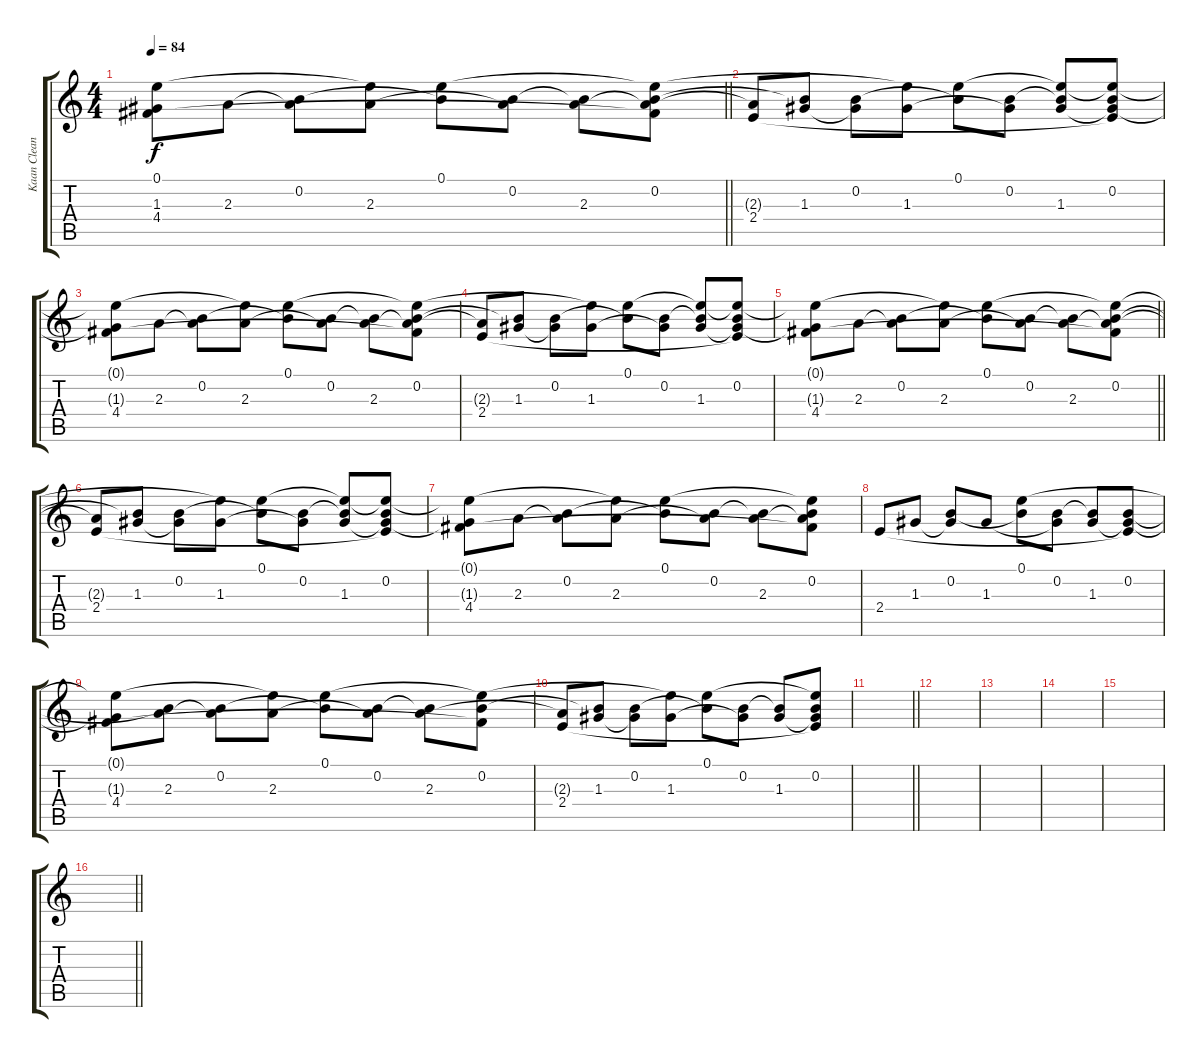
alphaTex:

\track ("Kaan Clean" "Kaan Clean") {instrument electricguitarclean}
\staff {score tabs}
\tuning (E4 B3 G3 D3 A2 E2) {hide}
\ts (4 4)
\tempo 84
\clef g2
\barLineRight lightlight
\ks c
(0.1{t} 1.3{t} 4.4).8{dy f} 2.3.8 (0.2 2.3{t}).8 (0.1{t} 2.3).8 (0.1 0.2{t}).8 (0.2 2.3{t}).8 (0.2{t} 2.3).8 (0.1{t} 0.2 2.3{t} 4.4{t}).8 |
(2.3{t} 2.4).8 (0.2{t} 1.3).8 (0.2 1.3{t}).8 (0.1{t} 1.3).8 (0.1 0.2{t}).8 (0.2 1.3{t}).8 (0.1{t} 0.2{t} 1.3).8 (0.1{t} 0.2 1.3{t} 2.4{t}).8 |
(0.1{t} 1.3{t} 4.4).8 2.3.8 (0.2 2.3{t}).8 (0.1{t} 2.3).8 (0.1 0.2{t}).8 (0.2 2.3{t}).8 (0.2{t} 2.3).8 (0.1{t} 0.2 2.3{t} 4.4{t}).8 |
(2.3{t} 2.4).8 (0.2{t} 1.3).8 (0.2 1.3{t}).8 (0.1{t} 1.3).8 (0.1 0.2{t}).8 (0.2 1.3{t}).8 (0.1{t} 0.2{t} 1.3).8 (0.1{t} 0.2 1.3{t} 2.4{t}).8 |
\barLineRight lightlight
(0.1{t} 1.3{t} 4.4).8 2.3.8 (0.2 2.3{t}).8 (0.1{t} 2.3).8 (0.1 0.2{t}).8 (0.2 2.3{t}).8 (0.2{t} 2.3).8 (0.1{t} 0.2 2.3{t} 4.4{t}).8 |
(2.3{t} 2.4).8 (0.2{t} 1.3).8 (0.2 1.3{t}).8 (0.1{t} 1.3).8 (0.1 0.2{t}).8 (0.2 1.3{t}).8 (0.1{t} 0.2{t} 1.3).8 (0.1{t} 0.2 1.3{t} 2.4{t}).8 |
(0.1{t} 1.3{t} 4.4).8 2.3.8 (0.2 2.3{t}).8 (0.1{t} 2.3).8 (0.1 0.2{t}).8 (0.2 2.3{t}).8 (0.2{t} 2.3).8 (0.1{t} 0.2 2.3{t} 4.4{t}).8 |
2.4.8 1.3.8 (0.2 1.3{t}).8 1.3.8 (0.1 0.2{t}).8 (0.2 1.3{t}).8 (0.2{t} 1.3).8 (0.2 1.3{t} 2.4{t}).8 |
(0.1{t} 1.3{t} 4.4).8 (0.2{t} 2.3).8 (0.2 2.3{t}).8 (0.1{t} 2.3).8 (0.1 0.2{t}).8 (0.2 2.3{t}).8 (0.2{t} 2.3).8 (0.1{t} 0.2 4.4{t}).8 |
(2.3{t} 2.4).8 (0.2{t} 1.3).8 (0.2 1.3{t}).8 (0.1{t} 1.3).8 (0.1 0.2{t}).8 (0.2 1.3{t}).8 (0.2{t} 1.3).8 (0.1{t} 0.2 1.3{t} 2.4{t}).8 |
\barLineRight lightlight
|
|
|
|
|
\barLineRight lightlight
